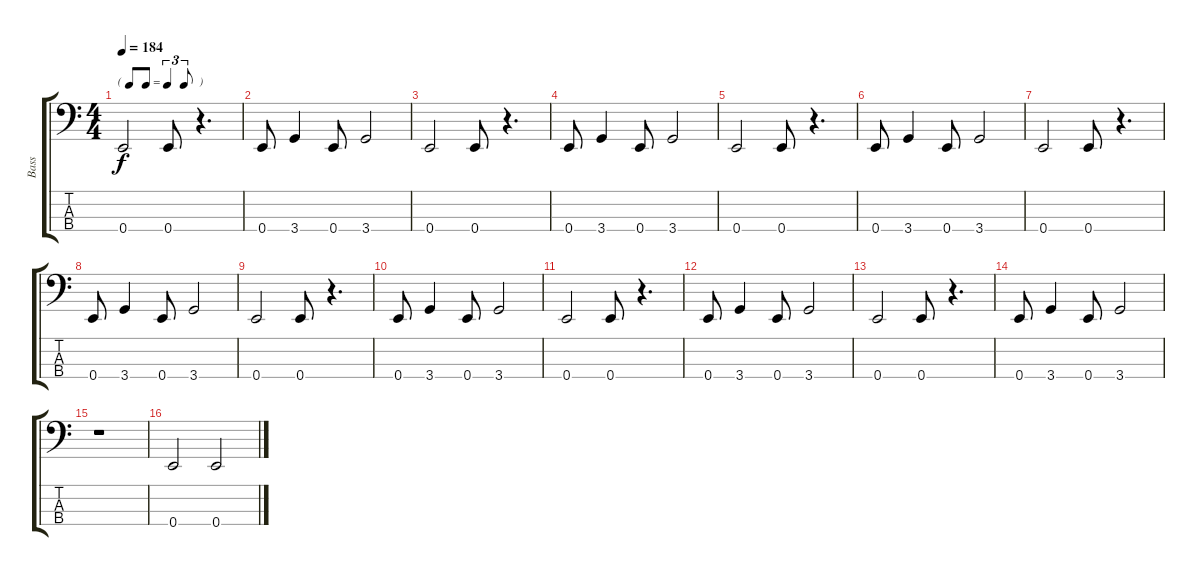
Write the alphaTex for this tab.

\track ("Bass" "Bass") {instrument electricbasspick}
\staff {score tabs}
\tuning (G2 D2 A1 E1) {hide}
\ts (4 4)
\tf triplet8th
\tempo 184
\clef f4
\ks c
0.4.2{dy f} 0.4.8 r.4{d} |
0.4.8 3.4.4 0.4.8 3.4.2 |
0.4.2 0.4.8 r.4{d} |
0.4.8 3.4.4 0.4.8 3.4.2 |
0.4.2 0.4.8 r.4{d} |
0.4.8 3.4.4 0.4.8 3.4.2 |
0.4.2 0.4.8 r.4{d} |
0.4.8 3.4.4 0.4.8 3.4.2 |
0.4.2 0.4.8 r.4{d} |
0.4.8 3.4.4 0.4.8 3.4.2 |
0.4.2 0.4.8 r.4{d} |
0.4.8 3.4.4 0.4.8 3.4.2 |
0.4.2 0.4.8 r.4{d} |
0.4.8 3.4.4 0.4.8 3.4.2 |
r.1 |
0.4.2 0.4.2
